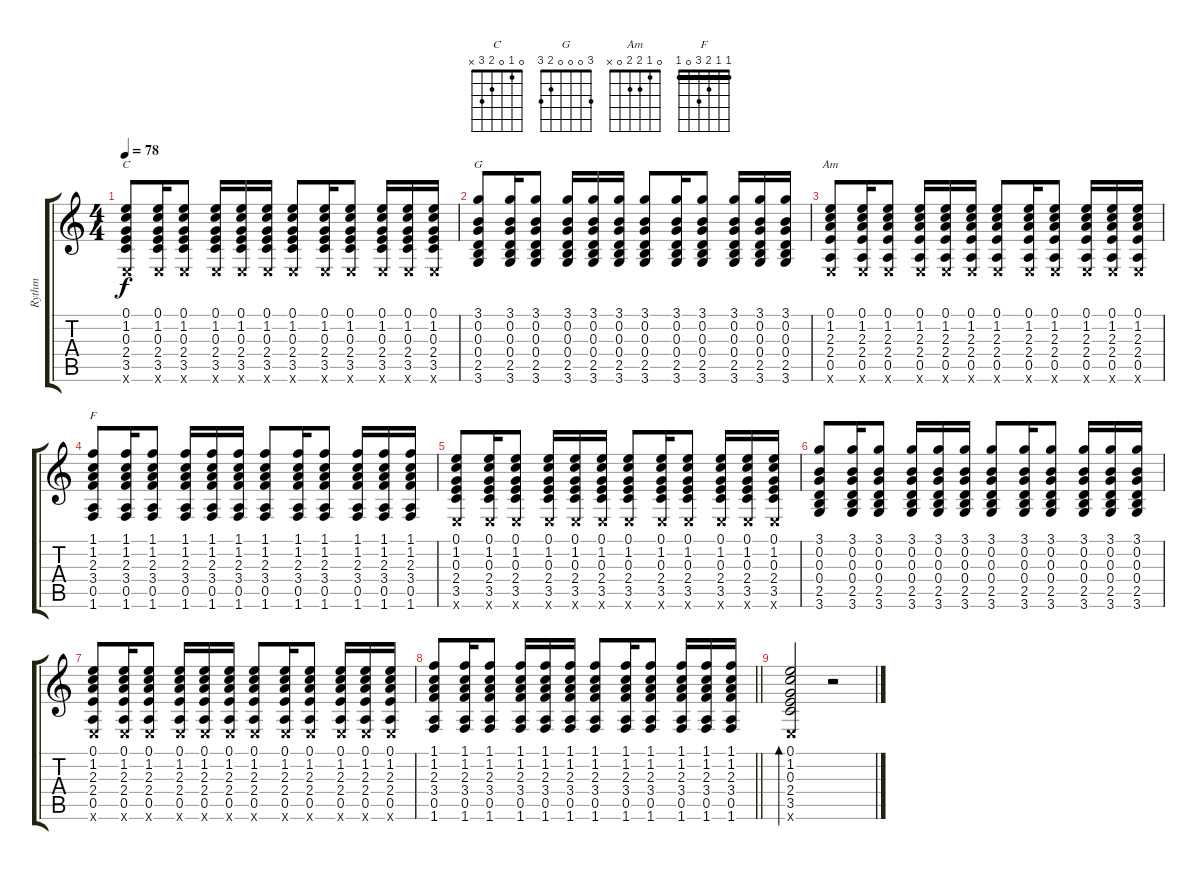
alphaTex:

\track ("Rythm" "Rythm") {instrument acousticguitarsteel}
\staff {score tabs}
\tuning (E4 B3 G3 D3 A2 E2) {hide}
\chord ("C" 0 1 0 2 3 x)
\chord ("G" 3 0 0 0 2 3)
\chord ("Am" 0 1 2 2 0 x)
\chord ("F" 1 1 2 3 0 1) {barre 1}
\ts (4 4)
\section ("" "")
\tempo 78
\clef g2
\ks c
(0.1 1.2 0.3 2.4 3.5 0.6{x}).8{ch "C" dy f} (0.1 1.2 0.3 2.4 3.5 0.6{x}).16 (0.1 1.2 0.3 2.4 3.5 0.6{x}).8 (0.1 1.2 0.3 2.4 3.5 0.6{x}).16 (0.1 1.2 0.3 2.4 3.5 0.6{x}).16 (0.1 1.2 0.3 2.4 3.5 0.6{x}).16 (0.1 1.2 0.3 2.4 3.5 0.6{x}).8 (0.1 1.2 0.3 2.4 3.5 0.6{x}).16 (0.1 1.2 0.3 2.4 3.5 0.6{x}).8 (0.1 1.2 0.3 2.4 3.5 0.6{x}).16 (0.1 1.2 0.3 2.4 3.5 0.6{x}).16 (0.1 1.2 0.3 2.4 3.5 0.6{x}).16 |
(3.1 0.2 0.3 0.4 2.5 3.6).8{ch "G"} (3.1 0.2 0.3 0.4 2.5 3.6).16 (3.1 0.2 0.3 0.4 2.5 3.6).8 (3.1 0.2 0.3 0.4 2.5 3.6).16 (3.1 0.2 0.3 0.4 2.5 3.6).16 (3.1 0.2 0.3 0.4 2.5 3.6).16 (3.1 0.2 0.3 0.4 2.5 3.6).8 (3.1 0.2 0.3 0.4 2.5 3.6).16 (3.1 0.2 0.3 0.4 2.5 3.6).8 (3.1 0.2 0.3 0.4 2.5 3.6).16 (3.1 0.2 0.3 0.4 2.5 3.6).16 (3.1 0.2 0.3 0.4 2.5 3.6).16 |
(0.1 1.2 2.3 2.4 0.5 0.6{x}).8{ch "Am"} (0.1 1.2 2.3 2.4 0.5 0.6{x}).16 (0.1 1.2 2.3 2.4 0.5 0.6{x}).8 (0.1 1.2 2.3 2.4 0.5 0.6{x}).16 (0.1 1.2 2.3 2.4 0.5 0.6{x}).16 (0.1 1.2 2.3 2.4 0.5 0.6{x}).16 (0.1 1.2 2.3 2.4 0.5 0.6{x}).8 (0.1 1.2 2.3 2.4 0.5 0.6{x}).16 (0.1 1.2 2.3 2.4 0.5 0.6{x}).8 (0.1 1.2 2.3 2.4 0.5 0.6{x}).16 (0.1 1.2 2.3 2.4 0.5 0.6{x}).16 (0.1 1.2 2.3 2.4 0.5 0.6{x}).16 |
(1.1 1.2 2.3 3.4 0.5 1.6).8{ch "F"} (1.1 1.2 2.3 3.4 0.5 1.6).16 (1.1 1.2 2.3 3.4 0.5 1.6).8 (1.1 1.2 2.3 3.4 0.5 1.6).16 (1.1 1.2 2.3 3.4 0.5 1.6).16 (1.1 1.2 2.3 3.4 0.5 1.6).16 (1.1 1.2 2.3 3.4 0.5 1.6).8 (1.1 1.2 2.3 3.4 0.5 1.6).16 (1.1 1.2 2.3 3.4 0.5 1.6).8 (1.1 1.2 2.3 3.4 0.5 1.6).16 (1.1 1.2 2.3 3.4 0.5 1.6).16 (1.1 1.2 2.3 3.4 0.5 1.6).16 |
(0.1 1.2 0.3 2.4 3.5 0.6{x}).8 (0.1 1.2 0.3 2.4 3.5 0.6{x}).16 (0.1 1.2 0.3 2.4 3.5 0.6{x}).8 (0.1 1.2 0.3 2.4 3.5 0.6{x}).16 (0.1 1.2 0.3 2.4 3.5 0.6{x}).16 (0.1 1.2 0.3 2.4 3.5 0.6{x}).16 (0.1 1.2 0.3 2.4 3.5 0.6{x}).8 (0.1 1.2 0.3 2.4 3.5 0.6{x}).16 (0.1 1.2 0.3 2.4 3.5 0.6{x}).8 (0.1 1.2 0.3 2.4 3.5 0.6{x}).16 (0.1 1.2 0.3 2.4 3.5 0.6{x}).16 (0.1 1.2 0.3 2.4 3.5 0.6{x}).16 |
(3.1 0.2 0.3 0.4 2.5 3.6).8 (3.1 0.2 0.3 0.4 2.5 3.6).16 (3.1 0.2 0.3 0.4 2.5 3.6).8 (3.1 0.2 0.3 0.4 2.5 3.6).16 (3.1 0.2 0.3 0.4 2.5 3.6).16 (3.1 0.2 0.3 0.4 2.5 3.6).16 (3.1 0.2 0.3 0.4 2.5 3.6).8 (3.1 0.2 0.3 0.4 2.5 3.6).16 (3.1 0.2 0.3 0.4 2.5 3.6).8 (3.1 0.2 0.3 0.4 2.5 3.6).16 (3.1 0.2 0.3 0.4 2.5 3.6).16 (3.1 0.2 0.3 0.4 2.5 3.6).16 |
(0.1 1.2 2.3 2.4 0.5 0.6{x}).8 (0.1 1.2 2.3 2.4 0.5 0.6{x}).16 (0.1 1.2 2.3 2.4 0.5 0.6{x}).8 (0.1 1.2 2.3 2.4 0.5 0.6{x}).16 (0.1 1.2 2.3 2.4 0.5 0.6{x}).16 (0.1 1.2 2.3 2.4 0.5 0.6{x}).16 (0.1 1.2 2.3 2.4 0.5 0.6{x}).8 (0.1 1.2 2.3 2.4 0.5 0.6{x}).16 (0.1 1.2 2.3 2.4 0.5 0.6{x}).8 (0.1 1.2 2.3 2.4 0.5 0.6{x}).16 (0.1 1.2 2.3 2.4 0.5 0.6{x}).16 (0.1 1.2 2.3 2.4 0.5 0.6{x}).16 |
\barLineRight lightlight
(1.1 1.2 2.3 3.4 0.5 1.6).8 (1.1 1.2 2.3 3.4 0.5 1.6).16 (1.1 1.2 2.3 3.4 0.5 1.6).8 (1.1 1.2 2.3 3.4 0.5 1.6).16 (1.1 1.2 2.3 3.4 0.5 1.6).16 (1.1 1.2 2.3 3.4 0.5 1.6).16 (1.1 1.2 2.3 3.4 0.5 1.6).8 (1.1 1.2 2.3 3.4 0.5 1.6).16 (1.1 1.2 2.3 3.4 0.5 1.6).8 (1.1 1.2 2.3 3.4 0.5 1.6).16 (1.1 1.2 2.3 3.4 0.5 1.6).16 (1.1 1.2 2.3 3.4 0.5 1.6).16 |
(0.1 1.2 0.3 2.4 3.5 0.6{x}).2{bd 240} r.2
